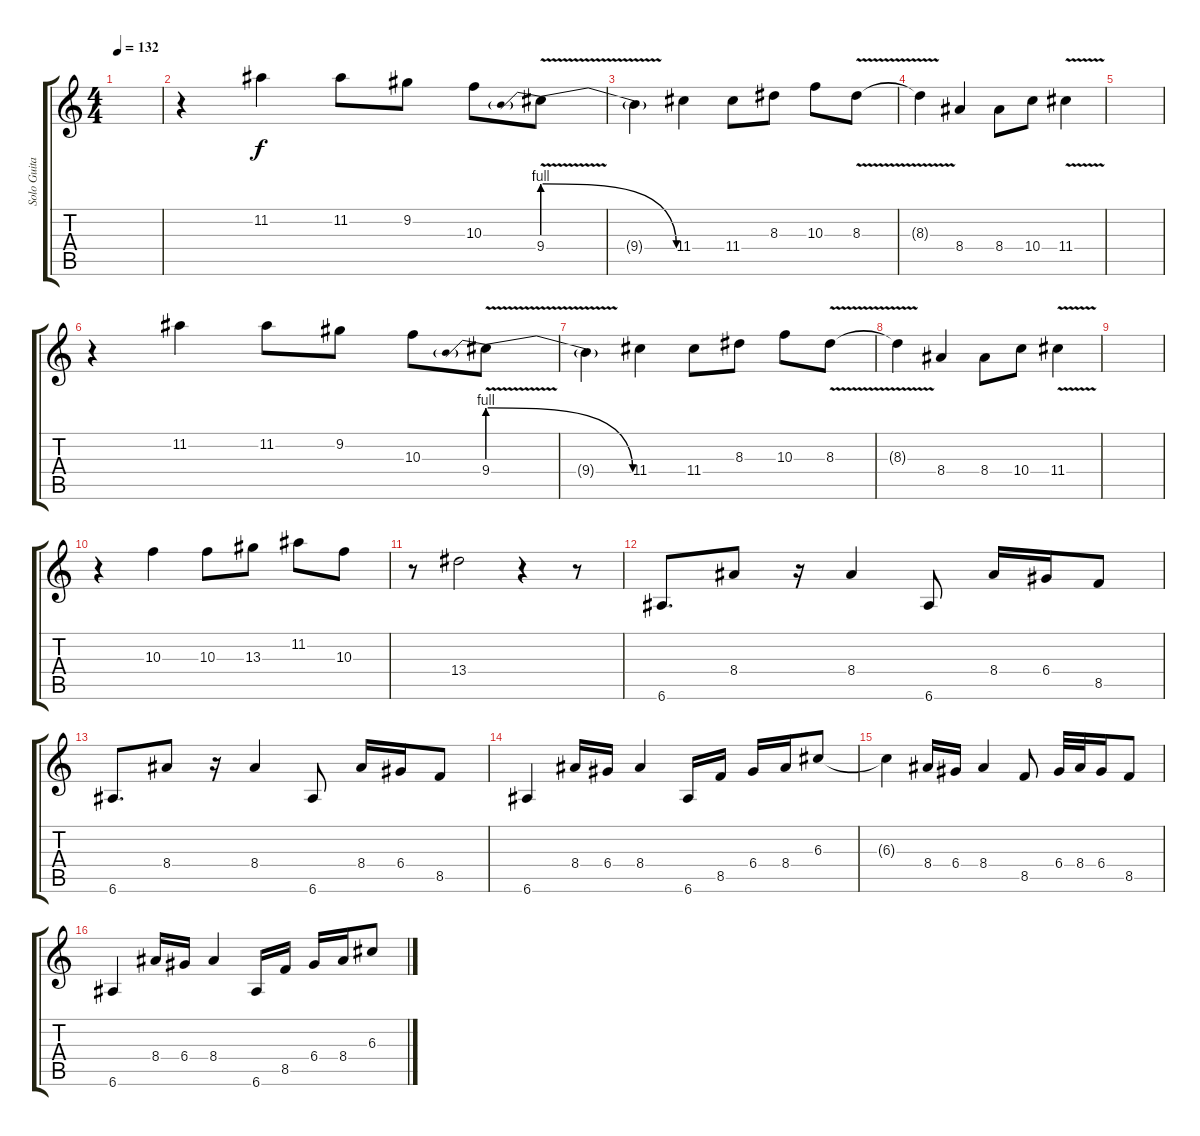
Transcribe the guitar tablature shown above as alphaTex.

\track ("Solo Guitar" "Solo Guita") {solo instrument overdrivenguitar}
\staff {score tabs}
\tuning (E4 B3 G3 D3 A2 E2) {hide}
\ts (4 4)
\tempo 132
\clef g2
\ks c
|
r.4 11.2.4 11.2.8 9.2.8 10.3.8 9.4{be (prebendrelease 0 4 60 0) v}.8 |
9.4{t}.4 11.4.4 11.4.8 8.3.8 10.3.8 8.3{v}.8 |
8.3{t}.4 8.4.4 8.4.8 10.4.8 11.4{v}.4 |
|
r.4 11.2.4 11.2.8 9.2.8 10.3.8 9.4{be (prebendrelease 0 4 60 0) v}.8 |
9.4{t}.4 11.4.4 11.4.8 8.3.8 10.3.8 8.3{v}.8 |
8.3{t}.4 8.4.4 8.4.8 10.4.8 11.4{v}.4 |
|
r.4 10.3.4 10.3.8 13.3.8 11.2.8 10.3.8 |
r.8 13.4.2 r.4 r.8 |
6.6.8{d} 8.4.8 r.16 8.4.4 6.6.8 8.4.16 6.4.16 8.5.8 |
6.6.8{d} 8.4.8 r.16 8.4.4 6.6.8 8.4.16 6.4.16 8.5.8 |
6.6.4 8.4.16 6.4.16 8.4.4 6.6.16 8.5.16 6.4.16 8.4.16 6.3.8 |
6.3{t}.4 8.4.16 6.4.16 8.4.4 8.5.8 6.4.32 8.4.32 6.4.16 8.5.8 |
6.6.4 8.4.16 6.4.16 8.4.4 6.6.16 8.5.16 6.4.16 8.4.16 6.3.8
